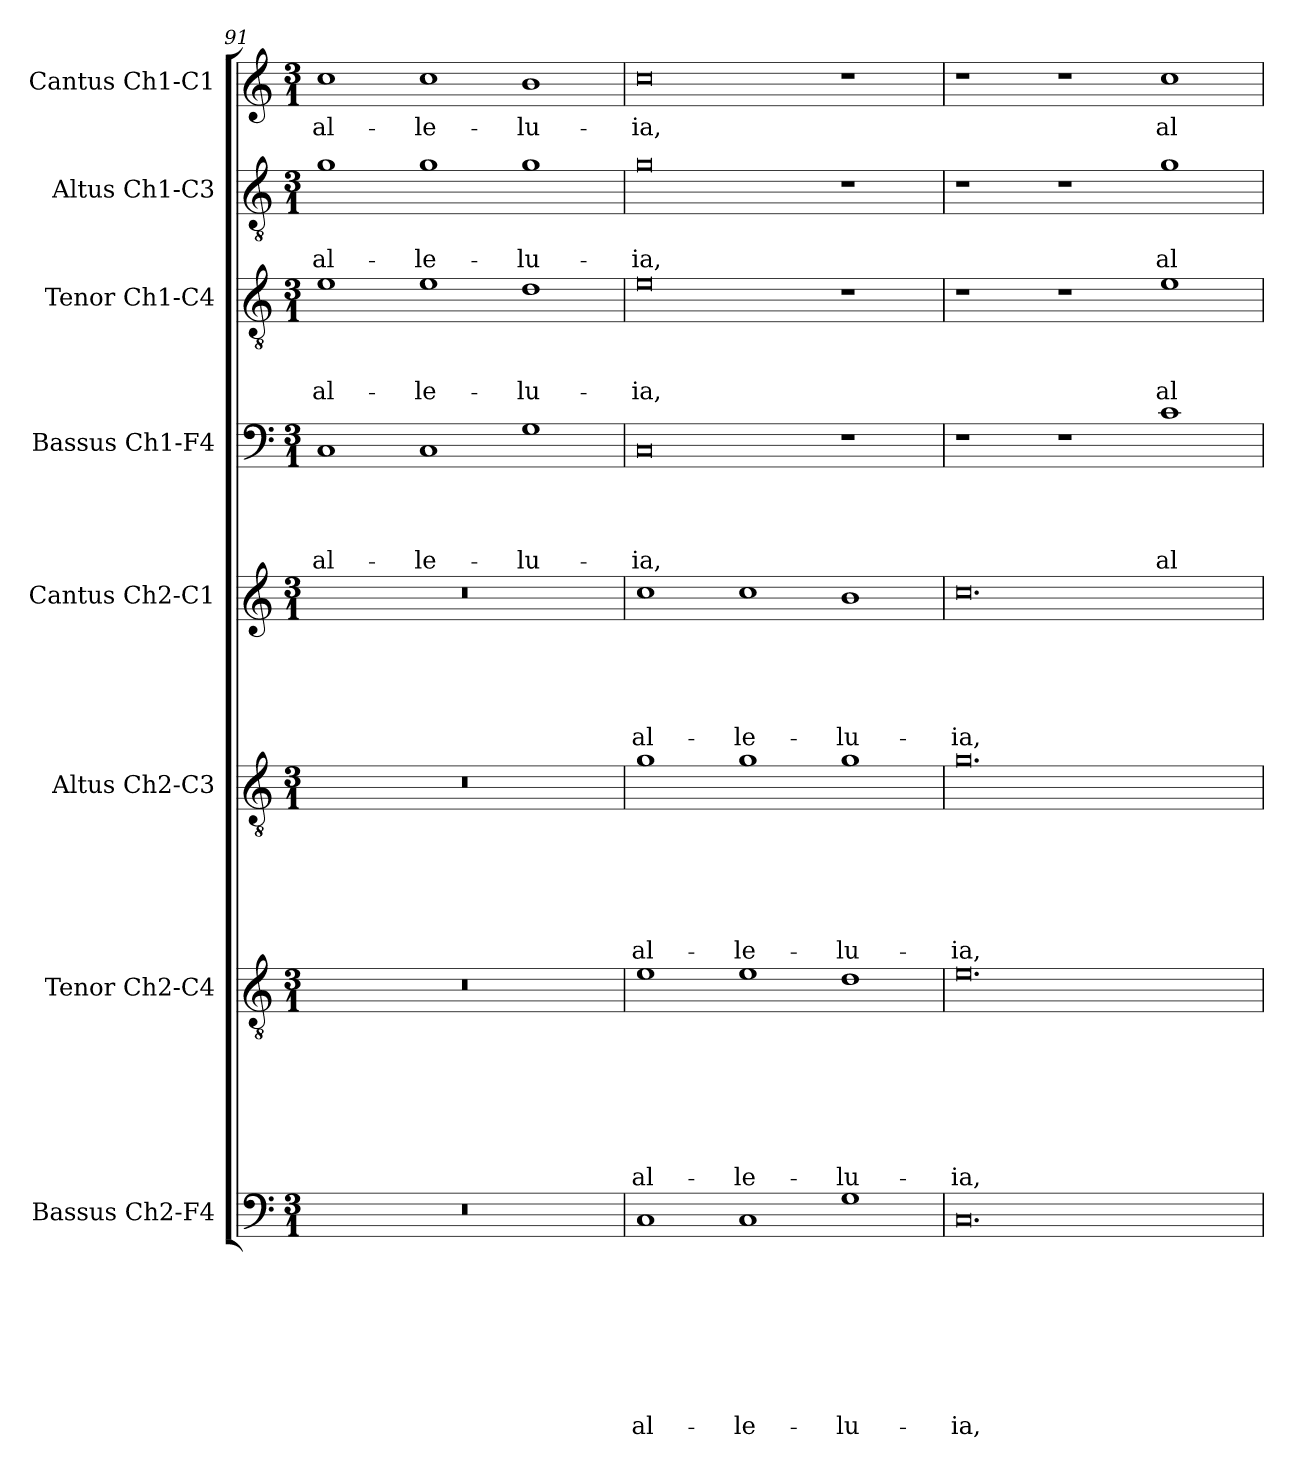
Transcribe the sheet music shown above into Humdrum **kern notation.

**kern	**text	**text	**text	**text	**text	**text	**text	**text	**kern	**text	**text	**text	**text	**text	**text	**text	**kern	**text	**text	**text	**text	**text	**text	**kern	**text	**text	**text	**text	**text	**kern	**text	**text	**text	**text	**kern	**text	**text	**text	**kern	**text	**text	**kern	**text
*part8	*part8	*part8	*part8	*part8	*part8	*part8	*part8	*part8	*part7	*part7	*part7	*part7	*part7	*part7	*part7	*part7	*part6	*part6	*part6	*part6	*part6	*part6	*part6	*part5	*part5	*part5	*part5	*part5	*part5	*part4	*part4	*part4	*part4	*part4	*part3	*part3	*part3	*part3	*part2	*part2	*part2	*part1	*part1
*staff8	*staff8	*staff8	*staff8	*staff8	*staff8	*staff8	*staff8	*staff8	*staff7	*staff7	*staff7	*staff7	*staff7	*staff7	*staff7	*staff7	*staff6	*staff6	*staff6	*staff6	*staff6	*staff6	*staff6	*staff5	*staff5	*staff5	*staff5	*staff5	*staff5	*staff4	*staff4	*staff4	*staff4	*staff4	*staff3	*staff3	*staff3	*staff3	*staff2	*staff2	*staff2	*staff1	*staff1
*I"Bassus Ch2-F4	*	*	*	*	*	*	*	*	*I"Tenor Ch2-C4	*	*	*	*	*	*	*	*I"Altus Ch2-C3	*	*	*	*	*	*	*I"Cantus Ch2-C1	*	*	*	*	*	*I"Bassus Ch1-F4	*	*	*	*	*I"Tenor Ch1-C4	*	*	*	*I"Altus Ch1-C3	*	*	*I"Cantus Ch1-C1	*
*I'B2	*	*	*	*	*	*	*	*	*I'T2	*	*	*	*	*	*	*	*I'A2	*	*	*	*	*	*	*I'C2	*	*	*	*	*	*I'B	*	*	*	*	*I'T	*	*	*	*I'A	*	*	*I'C	*
*clefF4	*	*	*	*	*	*	*	*	*clefGv2	*	*	*	*	*	*	*	*clefGv2	*	*	*	*	*	*	*clefG2	*	*	*	*	*	*clefF4	*	*	*	*	*clefGv2	*	*	*	*clefGv2	*	*	*clefG2	*
*k[]	*	*	*	*	*	*	*	*	*k[]	*	*	*	*	*	*	*	*k[]	*	*	*	*	*	*	*k[]	*	*	*	*	*	*k[]	*	*	*	*	*k[]	*	*	*	*k[]	*	*	*k[]	*
*C:	*	*	*	*	*	*	*	*	*C:	*	*	*	*	*	*	*	*C:	*	*	*	*	*	*	*C:	*	*	*	*	*	*C:	*	*	*	*	*C:	*	*	*	*C:	*	*	*C:	*
*M3/1	*	*	*	*	*	*	*	*	*M3/1	*	*	*	*	*	*	*	*M3/1	*	*	*	*	*	*	*M3/1	*	*	*	*	*	*M3/1	*	*	*	*	*M3/1	*	*	*	*M3/1	*	*	*M3/1	*
=91	=91	=91	=91	=91	=91	=91	=91	=91	=91	=91	=91	=91	=91	=91	=91	=91	=91	=91	=91	=91	=91	=91	=91	=91	=91	=91	=91	=91	=91	=91	=91	=91	=91	=91	=91	=91	=91	=91	=91	=91	=91	=91	=91
!	!	!	!	!	!	!	!	!	!	!	!	!	!	!	!	!	!	!	!	!	!	!	!	!	!	!	!	!	!	!	!	!	!	!LO:LY:b	!	!	!	!LO:LY:b	!	!	!LO:LY:b	!	!LO:LY:b
0.r	.	.	.	.	.	.	.	.	0.r	.	.	.	.	.	.	.	0.r	.	.	.	.	.	.	0.r	.	.	.	.	.	1C	.	.	.	al-	1e	.	.	al-	1g	.	al-	1cc	al-
!	!	!	!	!	!	!	!	!	!	!	!	!	!	!	!	!	!	!	!	!	!	!	!	!	!	!	!	!	!	!	!	!	!	!LO:LY:b	!	!	!	!LO:LY:b	!	!	!LO:LY:b	!	!LO:LY:b
.	.	.	.	.	.	.	.	.	.	.	.	.	.	.	.	.	.	.	.	.	.	.	.	.	.	.	.	.	.	1C	.	.	.	-le-	1e	.	.	-le-	1g	.	-le-	1cc	-le-
!	!	!	!	!	!	!	!	!	!	!	!	!	!	!	!	!	!	!	!	!	!	!	!	!	!	!	!	!	!	!	!	!	!	!LO:LY:b	!	!	!	!LO:LY:b	!	!	!LO:LY:b	!	!LO:LY:b
.	.	.	.	.	.	.	.	.	.	.	.	.	.	.	.	.	.	.	.	.	.	.	.	.	.	.	.	.	.	1G	.	.	.	-lu-	1d	.	.	-lu-	1g	.	-lu-	1b	-lu-
=92	=92	=92	=92	=92	=92	=92	=92	=92	=92	=92	=92	=92	=92	=92	=92	=92	=92	=92	=92	=92	=92	=92	=92	=92	=92	=92	=92	=92	=92	=92	=92	=92	=92	=92	=92	=92	=92	=92	=92	=92	=92	=92	=92
!	!	!	!	!	!	!	!	!LO:LY:b	!	!	!	!	!	!	!	!LO:LY:b	!	!	!	!	!	!	!LO:LY:b	!	!	!	!	!	!LO:LY:b	!	!	!	!	!LO:LY:b	!	!	!	!LO:LY:b	!	!	!LO:LY:b	!	!LO:LY:b
1C	.	.	.	.	.	.	.	al-	1e	.	.	.	.	.	.	al-	1g	.	.	.	.	.	al-	1cc	.	.	.	.	al-	0C	.	.	.	-ia,	0e	.	.	-ia,	0g	.	-ia,	0cc	-ia,
!	!	!	!	!	!	!	!	!LO:LY:b	!	!	!	!	!	!	!	!LO:LY:b	!	!	!	!	!	!	!LO:LY:b	!	!	!	!	!	!LO:LY:b	!	!	!	!	!	!	!	!	!	!	!	!	!	!
1C	.	.	.	.	.	.	.	-le-	1e	.	.	.	.	.	.	-le-	1g	.	.	.	.	.	-le-	1cc	.	.	.	.	-le-	.	.	.	.	.	.	.	.	.	.	.	.	.	.
!	!	!	!	!	!	!	!	!LO:LY:b	!	!	!	!	!	!	!	!LO:LY:b	!	!	!	!	!	!	!LO:LY:b	!	!	!	!	!	!LO:LY:b	!	!	!	!	!	!	!	!	!	!	!	!	!	!
1G	.	.	.	.	.	.	.	-lu-	1d	.	.	.	.	.	.	-lu-	1g	.	.	.	.	.	-lu-	1b	.	.	.	.	-lu-	1r	.	.	.	.	1r	.	.	.	1r	.	.	1r	.
=93	=93	=93	=93	=93	=93	=93	=93	=93	=93	=93	=93	=93	=93	=93	=93	=93	=93	=93	=93	=93	=93	=93	=93	=93	=93	=93	=93	=93	=93	=93	=93	=93	=93	=93	=93	=93	=93	=93	=93	=93	=93	=93	=93
!	!	!	!	!	!	!	!	!LO:LY:b	!	!	!	!	!	!	!	!LO:LY:b	!	!	!	!	!	!	!LO:LY:b	!	!	!	!	!	!LO:LY:b	!	!	!	!	!	!	!	!	!	!	!	!	!	!
0.C	.	.	.	.	.	.	.	-ia,	0.e	.	.	.	.	.	.	-ia,	0.g	.	.	.	.	.	-ia,	0.cc	.	.	.	.	-ia,	1r	.	.	.	.	1r	.	.	.	1r	.	.	1r	.
.	.	.	.	.	.	.	.	.	.	.	.	.	.	.	.	.	.	.	.	.	.	.	.	.	.	.	.	.	.	1r	.	.	.	.	1r	.	.	.	1r	.	.	1r	.
!	!	!	!	!	!	!	!	!	!	!	!	!	!	!	!	!	!	!	!	!	!	!	!	!	!	!	!	!	!	!	!	!	!	!LO:LY:b	!	!	!	!LO:LY:b	!	!	!LO:LY:b	!	!LO:LY:b
.	.	.	.	.	.	.	.	.	.	.	.	.	.	.	.	.	.	.	.	.	.	.	.	.	.	.	.	.	.	1c	.	.	.	al-	1e	.	.	al-	1g	.	al-	1cc	al-
=	=	=	=	=	=	=	=	=	=	=	=	=	=	=	=	=	=	=	=	=	=	=	=	=	=	=	=	=	=	=	=	=	=	=	=	=	=	=	=	=	=	=	=
*-	*-	*-	*-	*-	*-	*-	*-	*-	*-	*-	*-	*-	*-	*-	*-	*-	*-	*-	*-	*-	*-	*-	*-	*-	*-	*-	*-	*-	*-	*-	*-	*-	*-	*-	*-	*-	*-	*-	*-	*-	*-	*-	*-
